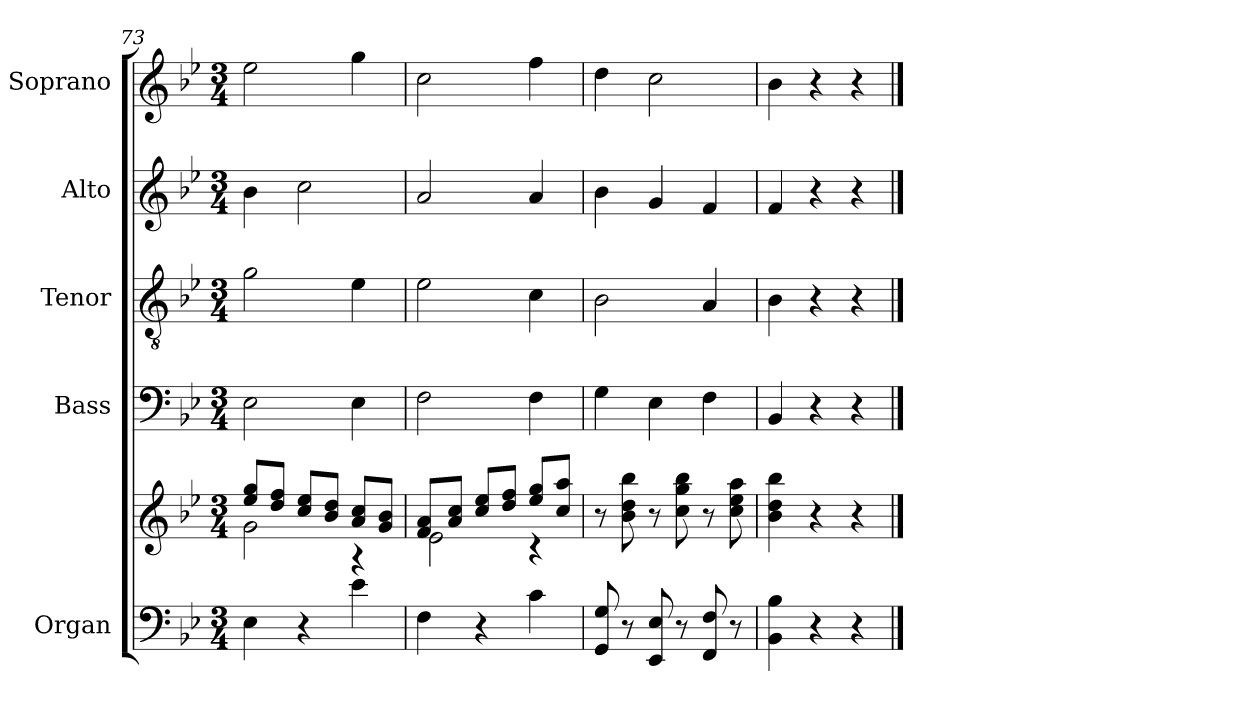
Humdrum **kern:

**kern	**kern	**kern	**kern	**kern	**kern
*part5	*part5	*part4	*part3	*part2	*part1
*staff6	*staff5	*staff4	*staff3	*staff2	*staff1
*I"Organ	*	*I"Bass	*I"Tenor	*I"Alto	*I"Soprano
*I'Org.	*	*I'B.	*I'T.	*I'A.	*I'S.
*clefF4	*clefG2	*clefF4	*clefGv2	*clefG2	*clefG2
*	*	*	*ITrd7c12	*	*
*k[b-e-]	*k[b-e-]	*k[b-e-]	*k[b-e-]	*k[b-e-]	*k[b-e-]
*B-:	*B-:	*B-:	*B-:	*B-:	*B-:
*M3/4	*M3/4	*M3/4	*M3/4	*M3/4	*M3/4
=73	=73	=73	=73	=73	=73
*	*^	*	*	*	*
4E-\	8ee-/ 8gg/L	2g\	2E-\	2G\	4b-\	2ee-\
.	8dd/ 8ff/J	.	.	.	.	.
4r	8cc/ 8ee-/L	.	.	.	2cc\	.
.	8b-/ 8dd/J	.	.	.	.	.
4e-\	8a/ 8cc/L	4r	4E-\	4E-\	.	4gg\
.	8g/ 8b-/J	.	.	.	.	.
=74	=74	=74	=74	=74	=74	=74
4F\	8f/ 8a/L	2e-\	2F\	2E-\	2a/	2cc\
.	8a/ 8cc/J	.	.	.	.	.
4r	8cc/ 8ee-/L	.	.	.	.	.
.	8dd/ 8ff/J	.	.	.	.	.
4c\	8ee-/ 8gg/L	4r	4F\	4C\	4a/	4ff\
.	8cc/ 8aa/J	.	.	.	.	.
*	*v	*v	*	*	*	*
=75	=75	=75	=75	=75	=75
8GG/ 8G/	8r	4G\	2BB-\	4b-\	4dd\
8r	8b-\ 8dd\ 8bb-\	.	.	.	.
8EE-/ 8E-/	8r	4E-\	.	4g/	2cc\
8r	8cc\ 8gg\ 8bb-\	.	.	.	.
8FF/ 8F/	8r	4F\	4AA/	4f/	.
8r	8cc\ 8ee-\ 8aa\	.	.	.	.
=76	=76	=76	=76	=76	=76
4BB-\ 4B-\	4b-\ 4dd\ 4bb-\	4BB-/	4BB-\	4f/	4b-\
4r	4r	4r	4r	4r	4r
4r	4r	4r	4r	4r	4r
==	==	==	==	==	==
*-	*-	*-	*-	*-	*-
